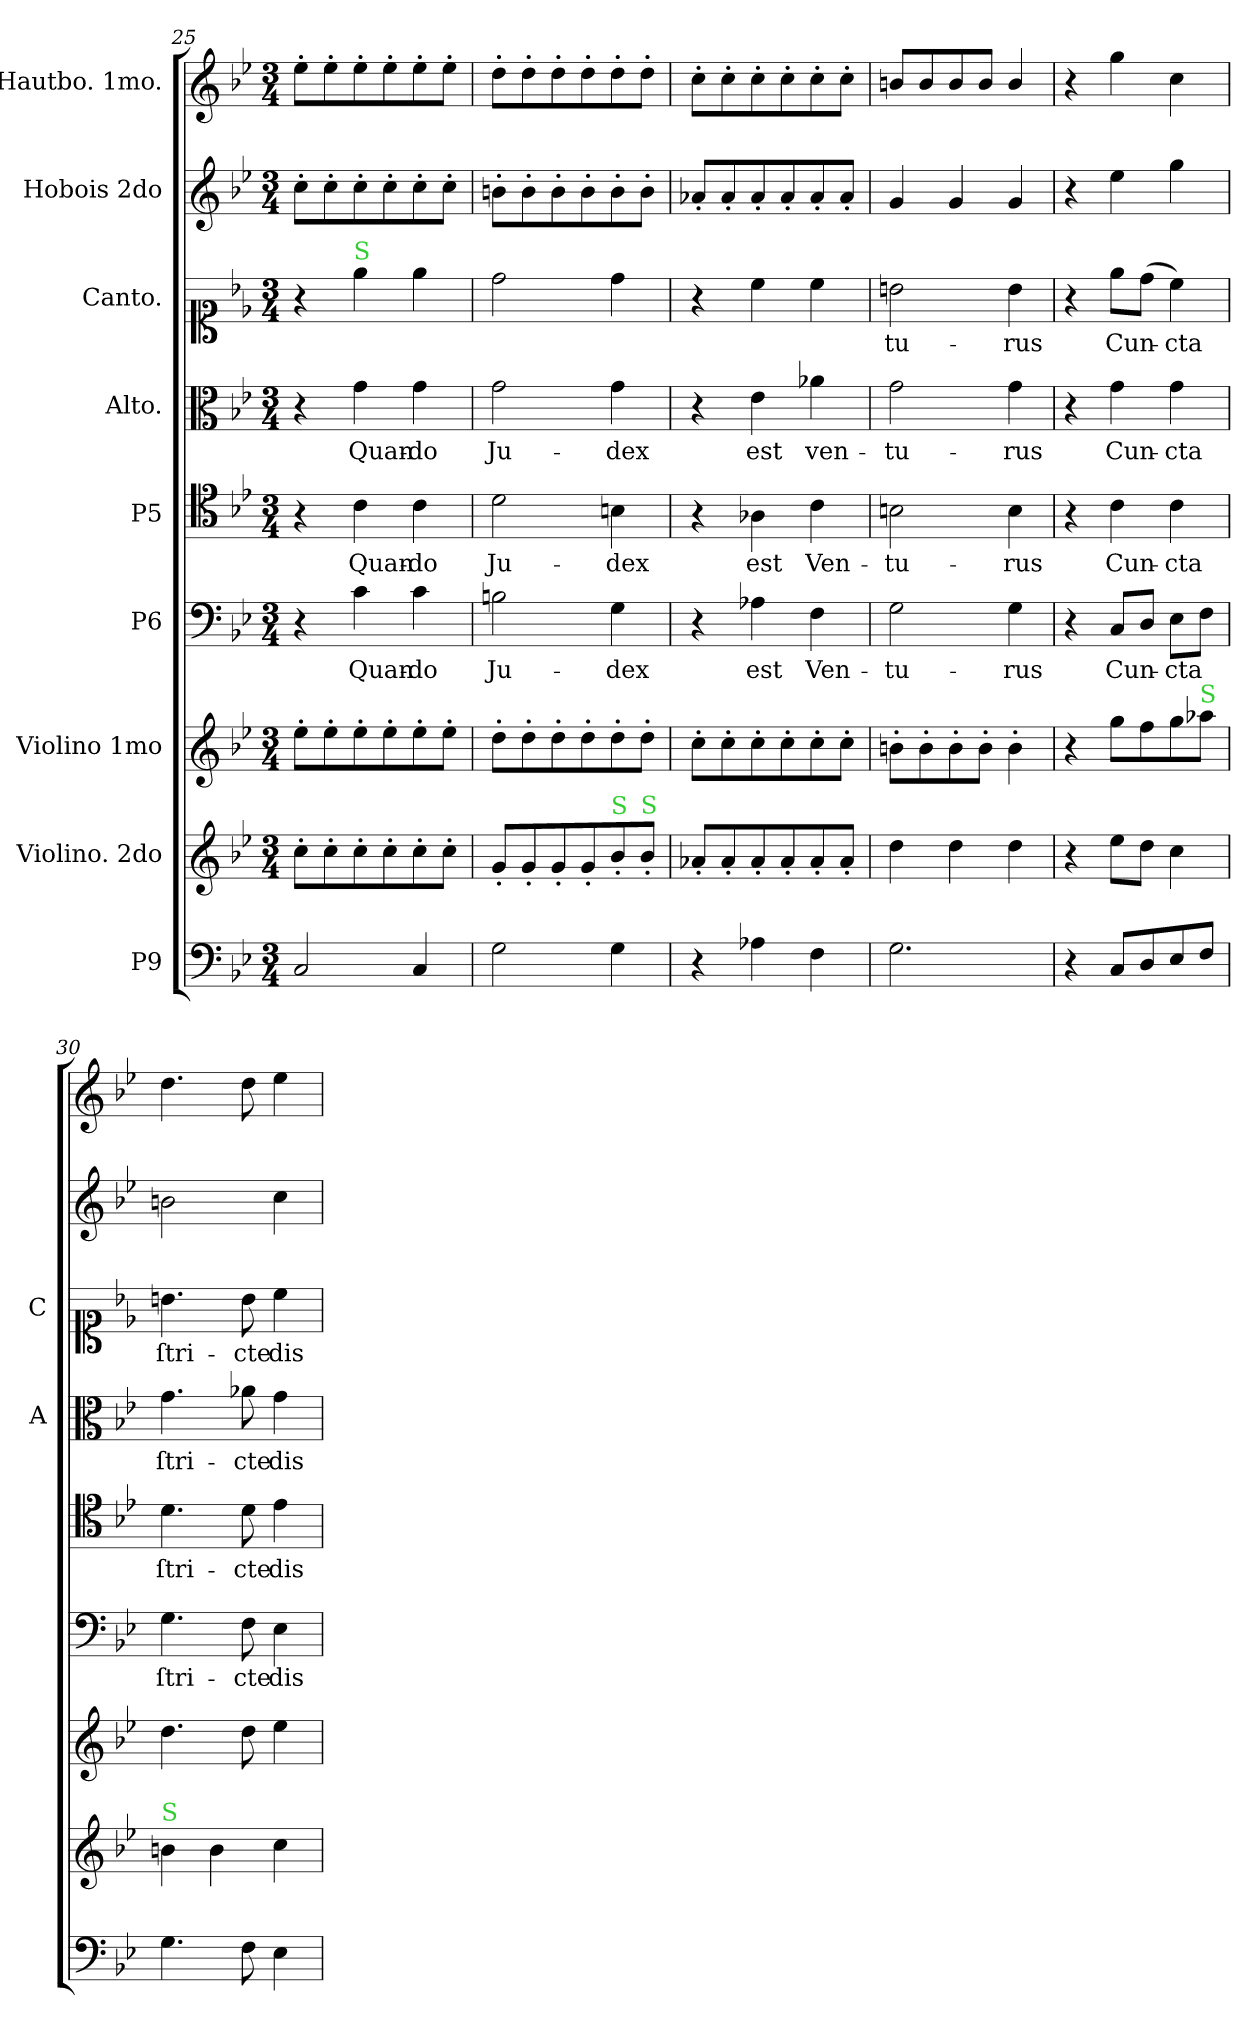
**kern	**kern	**kern	**kern	**text	**kern	**text	**kern	**text	**kern	**text	**kern	**kern
*part9	*part8	*part7	*part6	*part6	*part5	*part5	*part4	*part4	*part3	*part3	*part2	*part1
*staff9	*staff8	*staff7	*staff6	*staff6	*staff5	*staff5	*staff4	*staff4	*staff3	*staff3	*staff2	*staff1
*I"P9	*I"Violino. 2do	*I"Violino 1mo	*I"P6	*	*I"P5	*	*I"Alto.	*	*I"Canto.	*	*I"Hobois 2do	*I"Hautbo. 1mo.
*	*	*	*	*	*	*	*I'A	*	*I'C	*	*	*
*clefF4	*clefG2	*clefG2	*clefF4	*	*clefC4	*	*clefC3	*	*clefC1	*	*clefG2	*clefG2
*k[b-e-]	*k[b-e-]	*k[b-e-]	*k[b-e-]	*	*k[b-e-]	*	*k[b-e-]	*	*k[b-e-]	*	*k[b-e-]	*k[b-e-]
*B-:	*B-:	*B-:	*B-:	*	*B-:	*	*B-:	*	*B-:	*	*B-:	*B-:
*M3/4	*M3/4	*M3/4	*M3/4	*	*M3/4	*	*M3/4	*	*M3/4	*	*M3/4	*M3/4
=25	=25	=25	=25	=25	=25	=25	=25	=25	=25	=25	=25	=25
2C/	8cc'\L	8ee-'\L	4r	.	4r	.	4r	.	4r	.	8cc'\L	8ee-'\L
.	8cc'\	8ee-'\	.	.	.	.	.	.	.	.	8cc'\	8ee-'\
!	!	!	!	!	!	!	!	!	!LO:TX:a:color=limegreen:t=S	!	!	!
.	8cc'\	8ee-'\	4c\	Quan-	4c\	Quan-	4g\	Quan-	4ee-\	.	8cc'\	8ee-'\
.	8cc'\	8ee-'\	.	.	.	.	.	.	.	.	8cc'\	8ee-'\
4C/	8cc'\	8ee-'\	4c\	-do	4c\	-do	4g\	-do	4ee-\	.	8cc'\	8ee-'\
.	8cc'\J	8ee-'\J	.	.	.	.	.	.	.	.	8cc'\J	8ee-'\J
=26	=26	=26	=26	=26	=26	=26	=26	=26	=26	=26	=26	=26
2G\	8g'/L	8dd'\L	2Bn\	Ju-	2d\	Ju-	2g\	Ju-	2dd\	.	8bn'\L	8dd'\L
.	8g'/	8dd'\	.	.	.	.	.	.	.	.	8b'\	8dd'\
.	8g'/	8dd'\	.	.	.	.	.	.	.	.	8b'\	8dd'\
.	8g'/	8dd'\	.	.	.	.	.	.	.	.	8b'\	8dd'\
!	!LO:TX:a:color=limegreen:t=S	!	!	!	!	!	!	!	!	!	!	!
4G\	8b-'/	8dd'\	4G\	-dex	4Bn\	-dex	4g\	-dex	4dd\	.	8b'\	8dd'\
!	!LO:TX:a:color=limegreen:t=S	!	!	!	!	!	!	!	!	!	!	!
.	8b-'/J	8dd'\J	.	.	.	.	.	.	.	.	8b'\J	8dd'\J
=27	=27	=27	=27	=27	=27	=27	=27	=27	=27	=27	=27	=27
4r	8a-X'/L	8cc'\L	4r	.	4r	.	4r	.	4r	.	8a-X'/L	8cc'\L
.	8a-'/	8cc'\	.	.	.	.	.	.	.	.	8a-'/	8cc'\
4A-X\	8a-'/	8cc'\	4A-X\	est	4A-X\	est	4e-\	est	4cc\	.	8a-'/	8cc'\
.	8a-'/	8cc'\	.	.	.	.	.	.	.	.	8a-'/	8cc'\
4F\	8a-'/	8cc'\	4F\	Ven-	4c\	Ven-	4a-X\	ven-	4cc\	.	8a-'/	8cc'\
.	8a-'/J	8cc'\J	.	.	.	.	.	.	.	.	8a-'/J	8cc'\J
=28	=28	=28	=28	=28	=28	=28	=28	=28	=28	=28	=28	=28
2.G\	4dd\	8bn'\L	2G\	-tu-	2Bn\	-tu-	2g\	-tu-	2bn\	-tu-	4g/	8bn/L
.	.	8b'\	.	.	.	.	.	.	.	.	.	8b/
.	4dd\	8b'\	.	.	.	.	.	.	.	.	4g/	8b/
.	.	8b'\J	.	.	.	.	.	.	.	.	.	8b/J
.	4dd\	4b'\	4G\	-rus	4B\	-rus	4g\	-rus	4b\	-rus	4g/	4b/
=29	=29	=29	=29	=29	=29	=29	=29	=29	=29	=29	=29	=29
4r	4r	4r	4r	.	4r	.	4r	.	4r	.	4r	4r
8C/L	8ee-\L	8gg\L	8C/L	Cun-	4c\	Cun-	4g\	Cun-	8ee-\L	Cun-	4ee-\	4gg\
8D/	8dd\J	8ff\	8D/J	.	.	.	.	.	(8dd\J	.	.	.
8E-/	4cc\	8gg\	8E-\L	-cta	4c\	-cta	4g\	-cta	4cc\)	-cta	4gg\	4cc\
!	!	!LO:TX:a:color=limegreen:t=S	!	!	!	!	!	!	!	!	!	!
8F/J	.	8aa-X\J	8F\J	.	.	.	.	.	.	.	.	.
=30	=30	=30	=30	=30	=30	=30	=30	=30	=30	=30	=30	=30
!	!LO:TX:a:color=limegreen:t=S	!	!	!	!	!	!	!	!	!	!	!
4.G\	4bn\	4.dd\	4.G\	ſtri-	4.d\	ſtri-	4.g\	ſtri-	4.bn\	ſtri-	2bn\	4.dd\
.	4b\	.	.	.	.	.	.	.	.	.	.	.
8F\	.	8dd\	8F\	-cte	8d\	-cte	8a-X\	-cte	8b\	-cte	.	8dd\
4E-\	4cc\	4ee-\	4E-\	dis-	4e-\	dis-	4g\	dis-	4cc\	dis-	4cc\	4ee-\
=	=	=	=	=	=	=	=	=	=	=	=	=
*-	*-	*-	*-	*-	*-	*-	*-	*-	*-	*-	*-	*-
